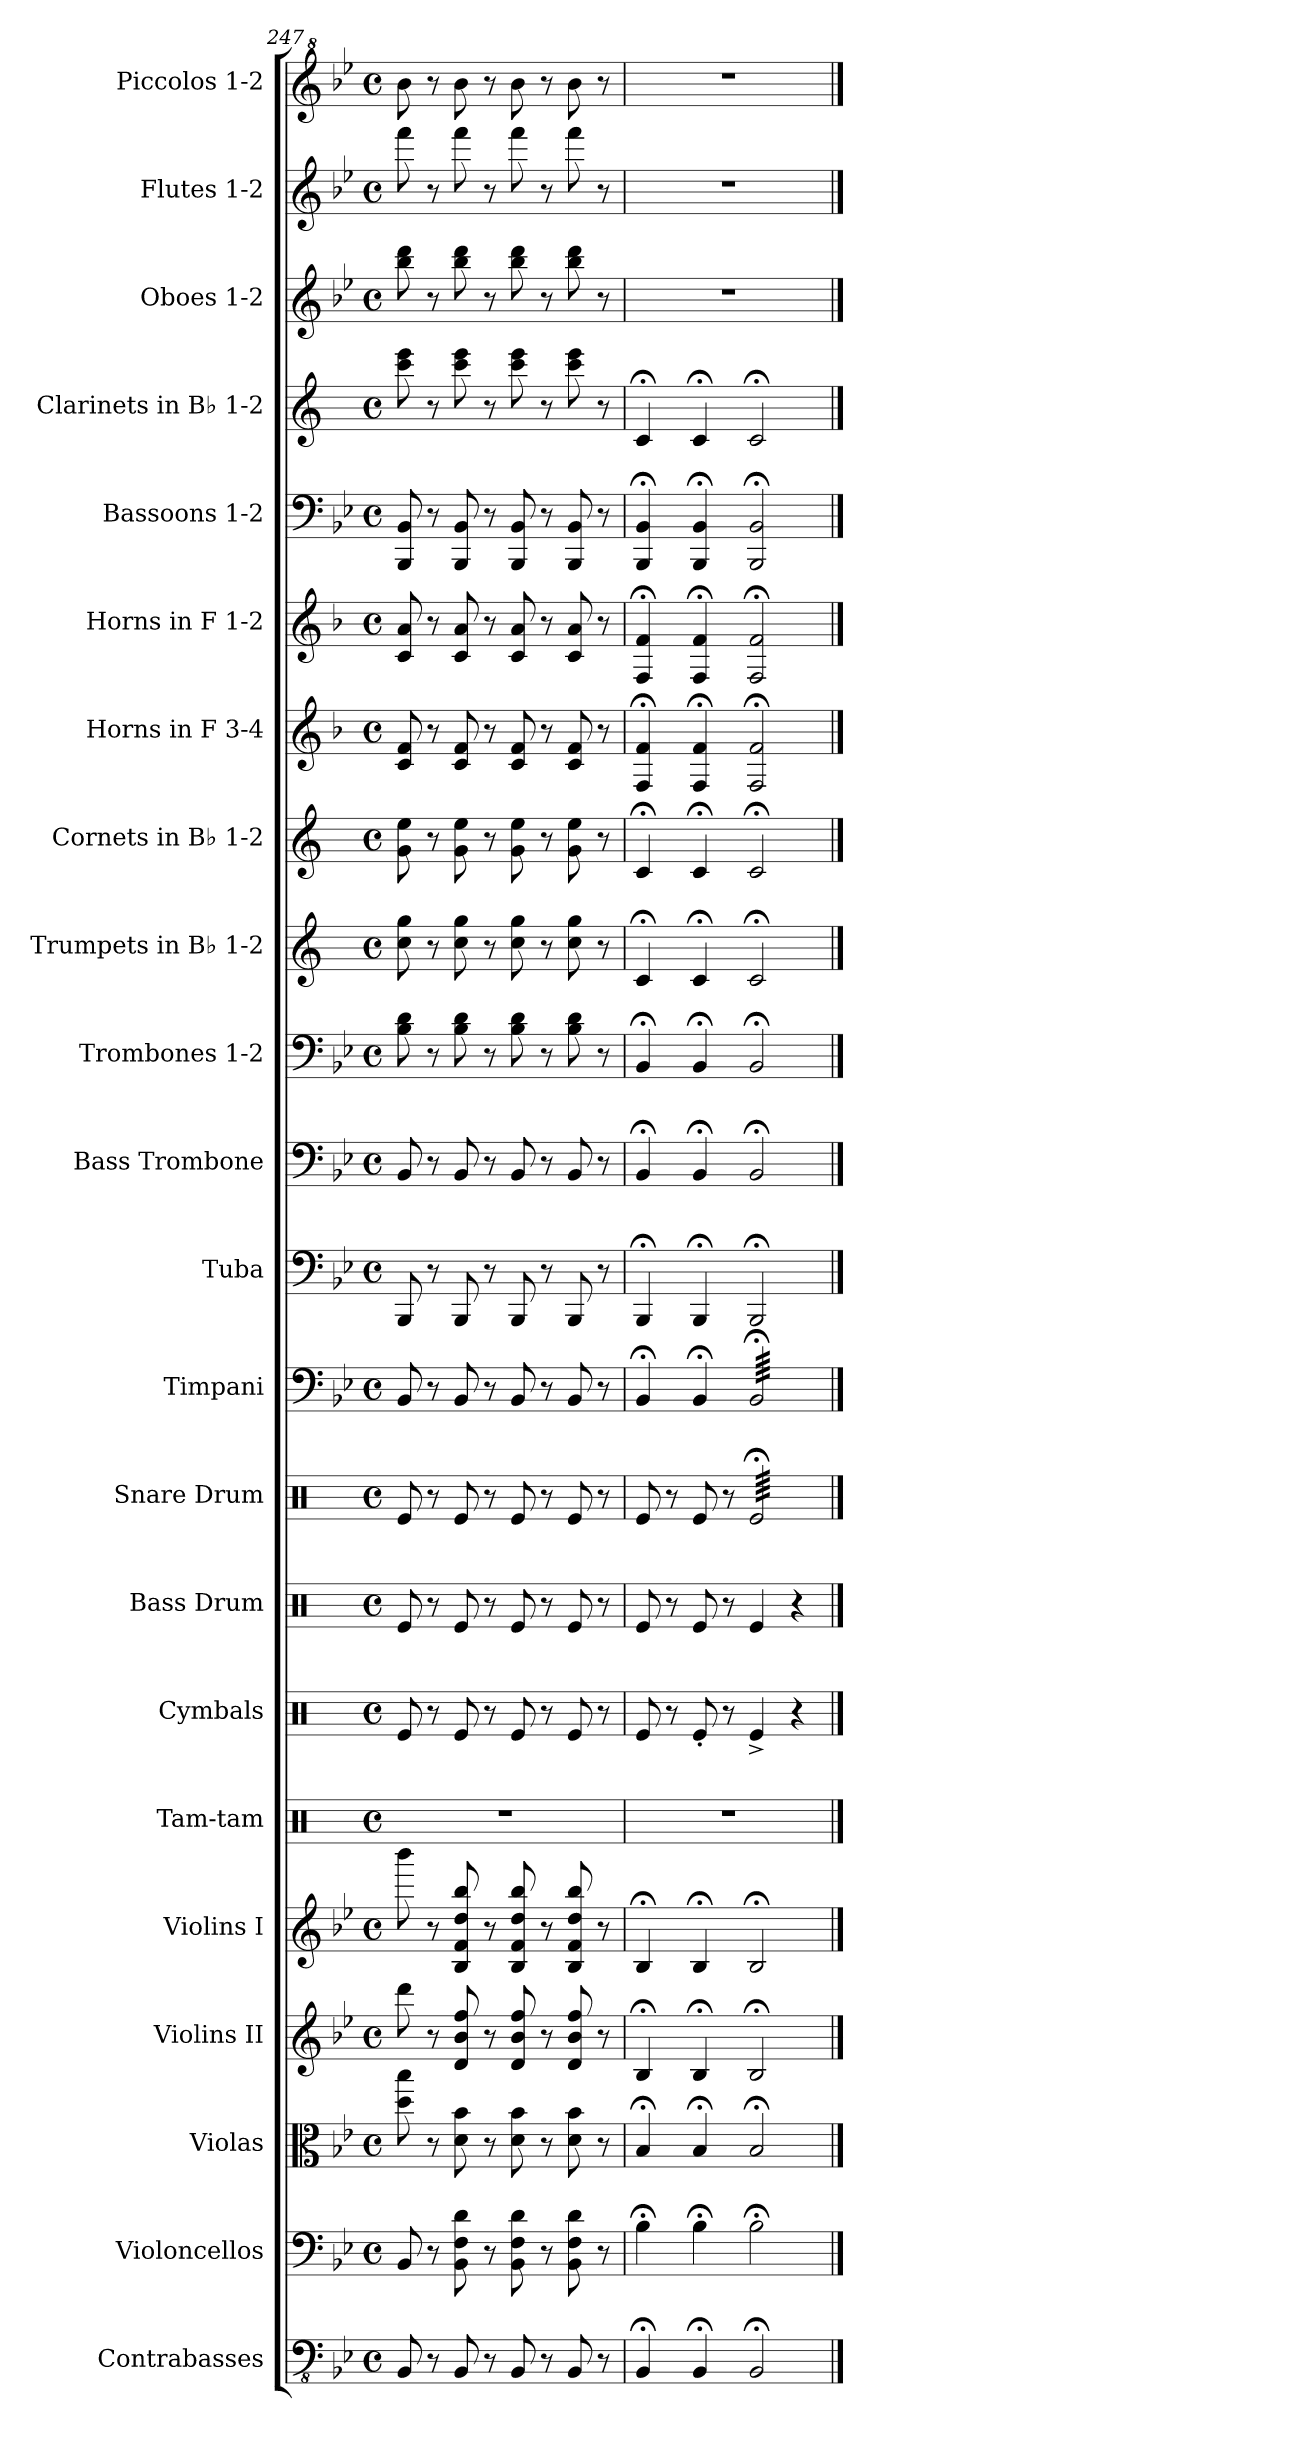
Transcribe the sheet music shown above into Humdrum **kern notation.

**kern	**kern	**kern	**kern	**kern	**kern	**kern	**kern	**kern	**kern	**kern	**kern	**kern	**kern	**kern	**kern	**kern	**kern	**kern	**kern	**kern	**kern
*part22	*part21	*part20	*part19	*part18	*part17	*part16	*part15	*part14	*part13	*part12	*part11	*part10	*part9	*part8	*part7	*part6	*part5	*part4	*part3	*part2	*part1
*staff22	*staff21	*staff20	*staff19	*staff18	*staff17	*staff16	*staff15	*staff14	*staff13	*staff12	*staff11	*staff10	*staff9	*staff8	*staff7	*staff6	*staff5	*staff4	*staff3	*staff2	*staff1
*I"Contrabasses	*I"Violoncellos	*I"Violas	*I"Violins II	*I"Violins I	*I"Tam-tam	*I"Cymbals	*I"Bass Drum	*I"Snare Drum	*I"Timpani	*I"Tuba	*I"Bass Trombone	*I"Trombones 1-2	*I"Trumpets in B♭ 1-2	*I"Cornets in B♭ 1-2	*I"Horns in F 3-4	*I"Horns in F 1-2	*I"Bassoons 1-2	*I"Clarinets in B♭ 1-2	*I"Oboes 1-2	*I"Flutes 1-2	*I"Piccolos 1-2
*I'Cbs.	*I'Vcs.	*I'Vlas.	*I'Vlns. II	*I'Vlns. I	*I'Tam-tam	*I'Cym.	*I'B. Dr.	*I'Sn. Dr.	*I'Timp.	*I'Tba.	*I'B. Tbn.	*	*	*	*	*	*I'Bsn. 1-2	*	*I'Ob. 1-2	*I'Fl. 1-2	*I'Picc. 1-2
!!LO:PB:g=z
*clefFv4	*clefF4	*clefC3	*clefG2	*clefG2	*clefX	*clefX	*clefX	*clefX	*clefF4	*clefF4	*clefF4	*clefF4	*clefG2	*clefG2	*clefG2	*clefG2	*clefF4	*clefG2	*clefG2	*clefG2	*clefG^2
*	*	*	*	*	*	*	*	*	*	*	*	*	*ITrd1c2	*ITrd1c2	*ITrd4c7	*ITrd4c7	*	*ITrd1c2	*	*	*ITrd-7c-12
*k[b-e-]	*k[b-e-]	*k[b-e-]	*k[b-e-]	*k[b-e-]	*k[]	*k[]	*k[]	*k[]	*k[b-e-]	*k[b-e-]	*k[b-e-]	*k[b-e-]	*k[b-e-]	*k[b-e-]	*k[b-e-]	*k[b-e-]	*k[b-e-]	*k[b-e-]	*k[b-e-]	*k[b-e-]	*k[b-e-]
*M4/4	*M4/4	*M4/4	*M4/4	*M4/4	*M4/4	*M4/4	*M4/4	*M4/4	*M4/4	*M4/4	*M4/4	*M4/4	*M4/4	*M4/4	*M4/4	*M4/4	*M4/4	*M4/4	*M4/4	*M4/4	*M4/4
*met(c)	*met(c)	*met(c)	*met(c)	*met(c)	*met(c)	*met(c)	*met(c)	*met(c)	*met(c)	*met(c)	*met(c)	*met(c)	*met(c)	*met(c)	*met(c)	*met(c)	*met(c)	*met(c)	*met(c)	*met(c)	*met(c)
*MM147	*MM147	*MM147	*MM147	*MM147	*MM147	*MM147	*MM147	*MM147	*MM147	*MM147	*MM147	*MM147	*MM147	*MM147	*MM147	*MM147	*MM147	*MM147	*MM147	*MM147	*MM147
=247	=247	=247	=247	=247	=247	=247	=247	=247	=247	=247	=247	=247	=247	=247	=247	=247	=247	=247	=247	=247	=247
8BBB-/	8BB-/	8dd\ 8bb-\	8ddd\	8bbb-\	1r	8Re/	8Re/	8Re/	8BB-/	8BBB-/	8BB-/	8B-\ 8d\	8b-\ 8ff\	8f\ 8dd\	8F/ 8B-/	8F/ 8d/	8BBB-/ 8BB-/	8bb-\ 8ddd\	8bb-\ 8ddd\	8fff\	8bbb-\
8r	8r	8r	8r	8r	.	8r	8r	8r	8r	8r	8r	8r	8r	8r	8r	8r	8r	8r	8r	8r	8r
8BBB-/	8BB-\ 8F\ 8d\	8d\ 8b-\	8d/ 8b-/ 8ff/	8B-/ 8f/ 8dd/ 8bb-/	.	8Re/	8Re/	8Re/	8BB-/	8BBB-/	8BB-/	8B-\ 8d\	8b-\ 8ff\	8f\ 8dd\	8F/ 8B-/	8F/ 8d/	8BBB-/ 8BB-/	8bb-\ 8ddd\	8bb-\ 8ddd\	8fff\	8bbb-\
8r	8r	8r	8r	8r	.	8r	8r	8r	8r	8r	8r	8r	8r	8r	8r	8r	8r	8r	8r	8r	8r
8BBB-/	8BB-\ 8F\ 8d\	8d\ 8b-\	8d/ 8b-/ 8ff/	8B-/ 8f/ 8dd/ 8bb-/	.	8Re/	8Re/	8Re/	8BB-/	8BBB-/	8BB-/	8B-\ 8d\	8b-\ 8ff\	8f\ 8dd\	8F/ 8B-/	8F/ 8d/	8BBB-/ 8BB-/	8bb-\ 8ddd\	8bb-\ 8ddd\	8fff\	8bbb-\
8r	8r	8r	8r	8r	.	8r	8r	8r	8r	8r	8r	8r	8r	8r	8r	8r	8r	8r	8r	8r	8r
8BBB-/	8BB-\ 8F\ 8d\	8d\ 8b-\	8d/ 8b-/ 8ff/	8B-/ 8f/ 8dd/ 8bb-/	.	8Re/	8Re/	8Re/	8BB-/	8BBB-/	8BB-/	8B-\ 8d\	8b-\ 8ff\	8f\ 8dd\	8F/ 8B-/	8F/ 8d/	8BBB-/ 8BB-/	8bb-\ 8ddd\	8bb-\ 8ddd\	8fff\	8bbb-\
8r	8r	8r	8r	8r	.	8r	8r	8r	8r	8r	8r	8r	8r	8r	8r	8r	8r	8r	8r	8r	8r
=248	=248	=248	=248	=248	=248	=248	=248	=248	=248	=248	=248	=248	=248	=248	=248	=248	=248	=248	=248	=248	=248
4BBB-;</	4B-;<\	4B-;</	4B-;</	4B-;</	1r	8Re/	8Re/	8Re/	4BB-;</	4BBB-;</	4BB-;</	4BB-;</	4B-;</	4B-;</	4BB-/;< 4B-/;<	4BB-/;< 4B-/;<	4BBB-/;< 4BB-/;<	4B-;</	1r	1r	1r
.	.	.	.	.	.	8r	8r	8r	.	.	.	.	.	.	.	.	.	.	.	.	.
4BBB-;</	4B-;<\	4B-;</	4B-;</	4B-;</	.	8Re'/	8Re/	8Re/	4BB-;</	4BBB-;</	4BB-;</	4BB-;</	4B-;</	4B-;</	4BB-/;< 4B-/;<	4BB-/;< 4B-/;<	4BBB-/;< 4BB-/;<	4B-;</	.	.	.
.	.	.	.	.	.	8r	8r	8r	.	.	.	.	.	.	.	.	.	.	.	.	.
*	*	*	*	*	*	*	*	*tremolo	*	*	*	*	*	*	*	*	*	*	*	*	*
*	*	*	*	*	*	*	*	*	*tremolo	*	*	*	*	*	*	*	*	*	*	*	*
2BBB-;</	2B-;<\	2B-;</	2B-;</	2B-;</	.	4Re^/	4Re/	64Re;</LLLL	64BB-;</LLLL	2BBB-;</	2BB-;</	2BB-;</	2B-;</	2B-;</	2BB-/;< 2B-/;<	2BB-/;< 2B-/;<	2BBB-/;< 2BB-/;<	2B-;</	.	.	.
.	.	.	.	.	.	.	.	64Re;</	64BB-;</	.	.	.	.	.	.	.	.	.	.	.	.
.	.	.	.	.	.	.	.	64Re;</	64BB-;</	.	.	.	.	.	.	.	.	.	.	.	.
.	.	.	.	.	.	.	.	64Re;</	64BB-;</	.	.	.	.	.	.	.	.	.	.	.	.
.	.	.	.	.	.	.	.	64Re;</	64BB-;</	.	.	.	.	.	.	.	.	.	.	.	.
.	.	.	.	.	.	.	.	64Re;</	64BB-;</	.	.	.	.	.	.	.	.	.	.	.	.
.	.	.	.	.	.	.	.	64Re;</	64BB-;</	.	.	.	.	.	.	.	.	.	.	.	.
.	.	.	.	.	.	.	.	64Re;</	64BB-;</	.	.	.	.	.	.	.	.	.	.	.	.
.	.	.	.	.	.	.	.	64Re;</	64BB-;</	.	.	.	.	.	.	.	.	.	.	.	.
.	.	.	.	.	.	.	.	64Re;</	64BB-;</	.	.	.	.	.	.	.	.	.	.	.	.
.	.	.	.	.	.	.	.	64Re;</	64BB-;</	.	.	.	.	.	.	.	.	.	.	.	.
.	.	.	.	.	.	.	.	64Re;</	64BB-;</	.	.	.	.	.	.	.	.	.	.	.	.
.	.	.	.	.	.	.	.	64Re;</	64BB-;</	.	.	.	.	.	.	.	.	.	.	.	.
.	.	.	.	.	.	.	.	64Re;</	64BB-;</	.	.	.	.	.	.	.	.	.	.	.	.
.	.	.	.	.	.	.	.	64Re;</	64BB-;</	.	.	.	.	.	.	.	.	.	.	.	.
.	.	.	.	.	.	.	.	64Re;</	64BB-;</	.	.	.	.	.	.	.	.	.	.	.	.
.	.	.	.	.	.	4r	4r	64Re;</	64BB-;</	.	.	.	.	.	.	.	.	.	.	.	.
.	.	.	.	.	.	.	.	64Re;</	64BB-;</	.	.	.	.	.	.	.	.	.	.	.	.
.	.	.	.	.	.	.	.	64Re;</	64BB-;</	.	.	.	.	.	.	.	.	.	.	.	.
.	.	.	.	.	.	.	.	64Re;</	64BB-;</	.	.	.	.	.	.	.	.	.	.	.	.
.	.	.	.	.	.	.	.	64Re;</	64BB-;</	.	.	.	.	.	.	.	.	.	.	.	.
.	.	.	.	.	.	.	.	64Re;</	64BB-;</	.	.	.	.	.	.	.	.	.	.	.	.
.	.	.	.	.	.	.	.	64Re;</	64BB-;</	.	.	.	.	.	.	.	.	.	.	.	.
.	.	.	.	.	.	.	.	64Re;</	64BB-;</	.	.	.	.	.	.	.	.	.	.	.	.
.	.	.	.	.	.	.	.	64Re;</	64BB-;</	.	.	.	.	.	.	.	.	.	.	.	.
.	.	.	.	.	.	.	.	64Re;</	64BB-;</	.	.	.	.	.	.	.	.	.	.	.	.
.	.	.	.	.	.	.	.	64Re;</	64BB-;</	.	.	.	.	.	.	.	.	.	.	.	.
.	.	.	.	.	.	.	.	64Re;</	64BB-;</	.	.	.	.	.	.	.	.	.	.	.	.
.	.	.	.	.	.	.	.	64Re;</	64BB-;</	.	.	.	.	.	.	.	.	.	.	.	.
.	.	.	.	.	.	.	.	64Re;</	64BB-;</	.	.	.	.	.	.	.	.	.	.	.	.
.	.	.	.	.	.	.	.	64Re;</	64BB-;</	.	.	.	.	.	.	.	.	.	.	.	.
.	.	.	.	.	.	.	.	64Re;</JJJJ	64BB-;</JJJJ	.	.	.	.	.	.	.	.	.	.	.	.
*	*	*	*	*	*	*	*	*	*Xtremolo	*	*	*	*	*	*	*	*	*	*	*	*
*	*	*	*	*	*	*	*	*Xtremolo	*	*	*	*	*	*	*	*	*	*	*	*	*
==	==	==	==	==	==	==	==	==	==	==	==	==	==	==	==	==	==	==	==	==	==
*-	*-	*-	*-	*-	*-	*-	*-	*-	*-	*-	*-	*-	*-	*-	*-	*-	*-	*-	*-	*-	*-
